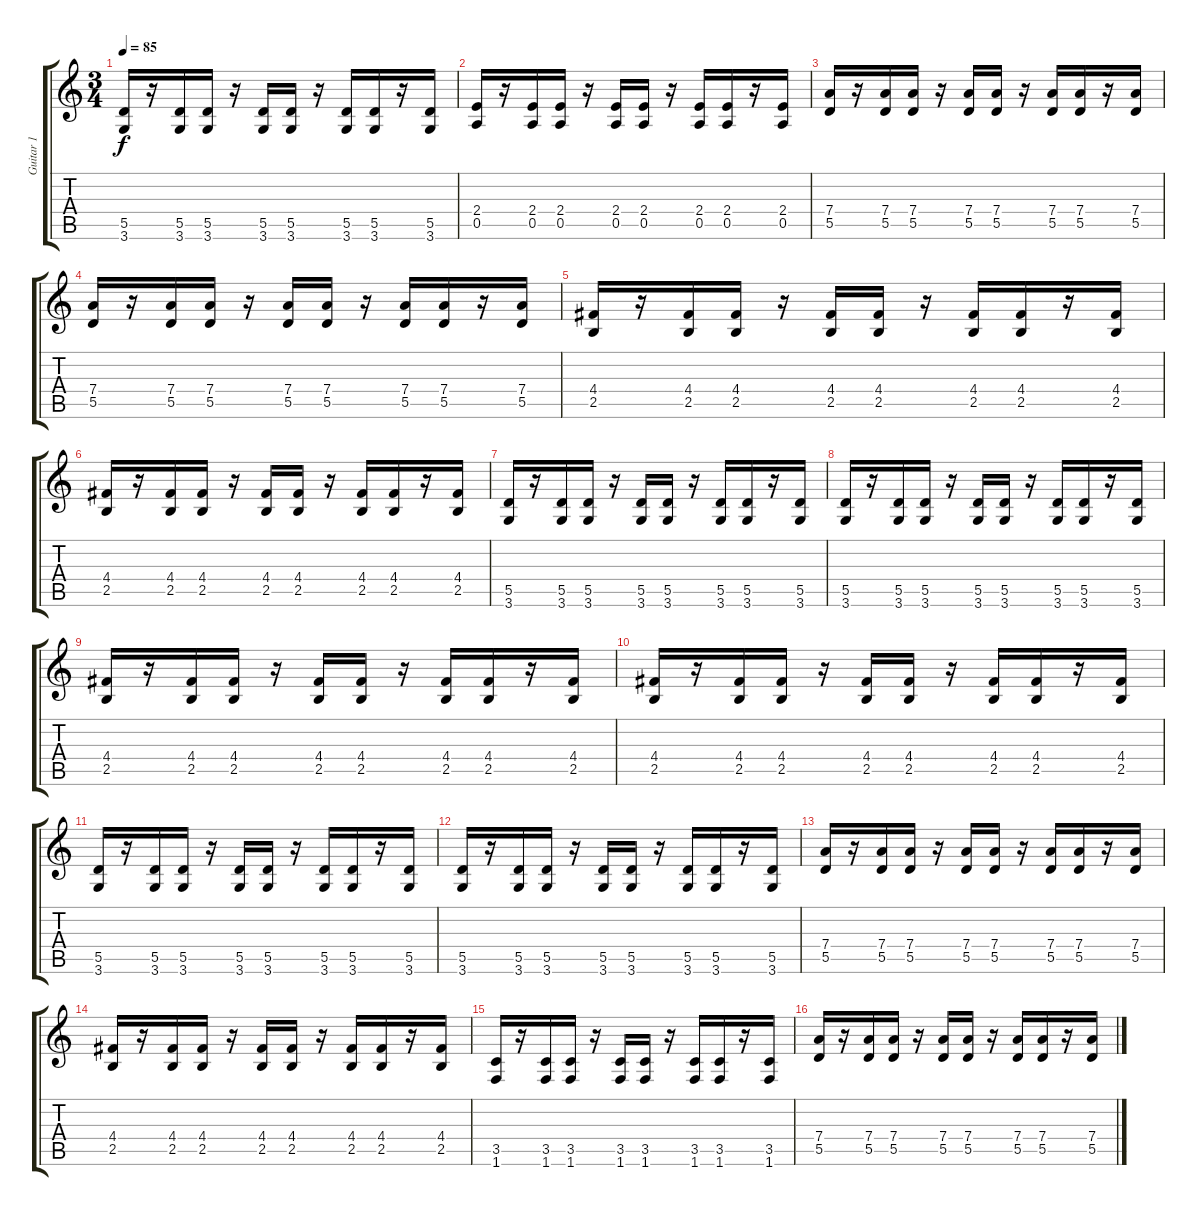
\track ("Guitar 1" "Guitar 1") {instrument electricguitarmuted}
\staff {score tabs}
\tuning (E4 B3 G3 D3 A2 E2) {hide}
\ts (3 4)
\tempo 85
\clef g2
\ks c
(5.5 3.6).16{dy f} r.16 (5.5 3.6).16 (5.5 3.6).16 r.16 (5.5 3.6).16 (5.5 3.6).16 r.16 (5.5 3.6).16 (5.5 3.6).16 r.16 (5.5 3.6).16 |
(2.4 0.5).16 r.16 (2.4 0.5).16 (2.4 0.5).16 r.16 (2.4 0.5).16 (2.4 0.5).16 r.16 (2.4 0.5).16 (2.4 0.5).16 r.16 (2.4 0.5).16 |
(7.4 5.5).16 r.16 (7.4 5.5).16 (7.4 5.5).16 r.16 (7.4 5.5).16 (7.4 5.5).16 r.16 (7.4 5.5).16 (7.4 5.5).16 r.16 (7.4 5.5).16 |
(7.4 5.5).16 r.16 (7.4 5.5).16 (7.4 5.5).16 r.16 (7.4 5.5).16 (7.4 5.5).16 r.16 (7.4 5.5).16 (7.4 5.5).16 r.16 (7.4 5.5).16 |
(4.4 2.5).16 r.16 (4.4 2.5).16 (4.4 2.5).16 r.16 (4.4 2.5).16 (4.4 2.5).16 r.16 (4.4 2.5).16 (4.4 2.5).16 r.16 (4.4 2.5).16 |
(4.4 2.5).16 r.16 (4.4 2.5).16 (4.4 2.5).16 r.16 (4.4 2.5).16 (4.4 2.5).16 r.16 (4.4 2.5).16 (4.4 2.5).16 r.16 (4.4 2.5).16 |
(5.5 3.6).16 r.16 (5.5 3.6).16 (5.5 3.6).16 r.16 (5.5 3.6).16 (5.5 3.6).16 r.16 (5.5 3.6).16 (5.5 3.6).16 r.16 (5.5 3.6).16 |
(5.5 3.6).16 r.16 (5.5 3.6).16 (5.5 3.6).16 r.16 (5.5 3.6).16 (5.5 3.6).16 r.16 (5.5 3.6).16 (5.5 3.6).16 r.16 (5.5 3.6).16 |
(4.4 2.5).16 r.16 (4.4 2.5).16 (4.4 2.5).16 r.16 (4.4 2.5).16 (4.4 2.5).16 r.16 (4.4 2.5).16 (4.4 2.5).16 r.16 (4.4 2.5).16 |
(4.4 2.5).16 r.16 (4.4 2.5).16 (4.4 2.5).16 r.16 (4.4 2.5).16 (4.4 2.5).16 r.16 (4.4 2.5).16 (4.4 2.5).16 r.16 (4.4 2.5).16 |
(5.5 3.6).16 r.16 (5.5 3.6).16 (5.5 3.6).16 r.16 (5.5 3.6).16 (5.5 3.6).16 r.16 (5.5 3.6).16 (5.5 3.6).16 r.16 (5.5 3.6).16 |
(5.5 3.6).16 r.16 (5.5 3.6).16 (5.5 3.6).16 r.16 (5.5 3.6).16 (5.5 3.6).16 r.16 (5.5 3.6).16 (5.5 3.6).16 r.16 (5.5 3.6).16 |
(7.4 5.5).16 r.16 (7.4 5.5).16 (7.4 5.5).16 r.16 (7.4 5.5).16 (7.4 5.5).16 r.16 (7.4 5.5).16 (7.4 5.5).16 r.16 (7.4 5.5).16 |
(4.4 2.5).16 r.16 (4.4 2.5).16 (4.4 2.5).16 r.16 (4.4 2.5).16 (4.4 2.5).16 r.16 (4.4 2.5).16 (4.4 2.5).16 r.16 (4.4 2.5).16 |
(3.5 1.6).16 r.16 (3.5 1.6).16 (3.5 1.6).16 r.16 (3.5 1.6).16 (3.5 1.6).16 r.16 (3.5 1.6).16 (3.5 1.6).16 r.16 (3.5 1.6).16 |
(7.4 5.5).16 r.16 (7.4 5.5).16 (7.4 5.5).16 r.16 (7.4 5.5).16 (7.4 5.5).16 r.16 (7.4 5.5).16 (7.4 5.5).16 r.16 (7.4 5.5).16
